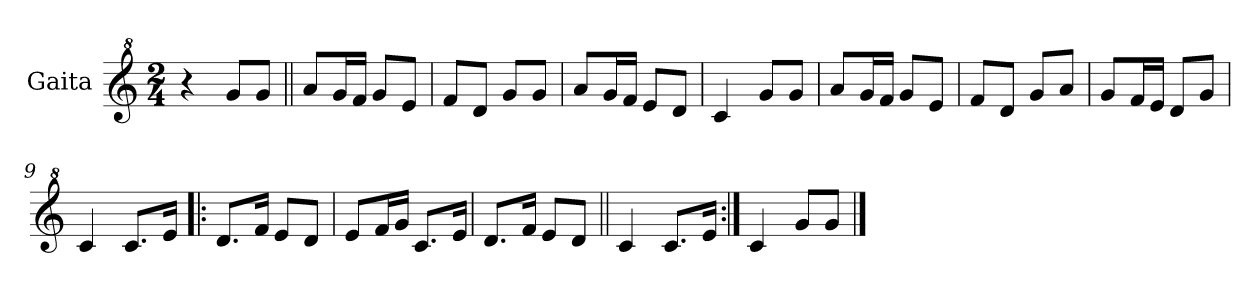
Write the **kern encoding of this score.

**kern
*part1
*staff1
*I"Gaita
*clefG^2
*k[]
*M2/4
*MM100
=1
4r
8gg/L
8gg/J
=2||
8aa/L
16gg/L
16ff/JJ
8gg/L
8ee/J
=3
8ff/L
8dd/J
8gg/L
8gg/J
=4
8aa/L
16gg/L
16ff/JJ
8ee/L
8dd/J
=5
4cc/
8gg/L
8gg/J
=6
8aa/L
16gg/L
16ff/JJ
8gg/L
8ee/J
=7
8ff/L
8dd/J
8gg/L
8aa/J
=8
8gg/L
16ff/L
16ee/JJ
8dd/L
8gg/J
=9
4cc/
8.cc/L
16ee/Jk
=10!|:
8.dd/L
16ff/Jk
8ee/L
8dd/J
!!LO:LB:g=z
=11
8ee/L
16ff/L
16gg/JJ
8.cc/L
16ee/Jk
=12
8.dd/L
16ff/Jk
8ee/L
8dd/J
=13||
4cc/
8.cc/L
16ee/Jk
=14:|!
4cc/
8gg/L
8gg/J
==
*-
